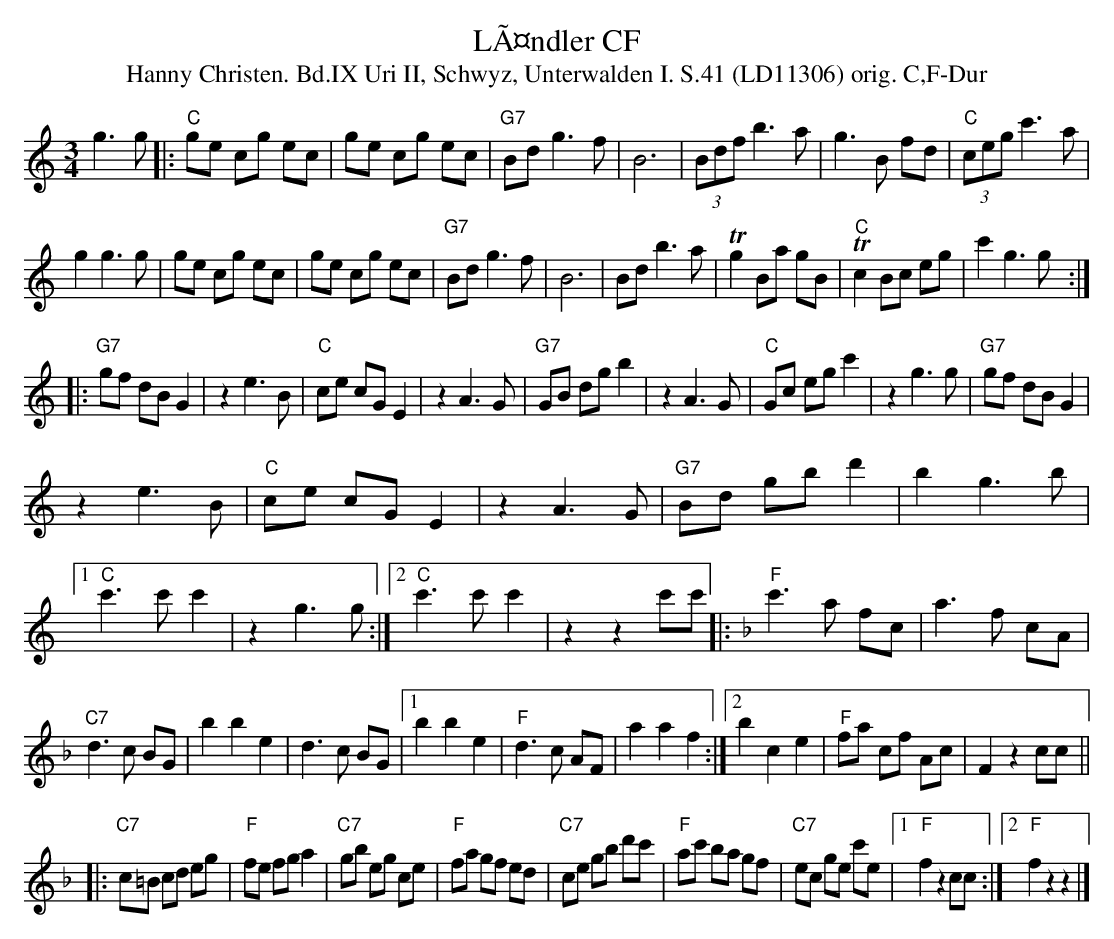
X:1
T: LÃ¤ndler CF
T:Hanny Christen. Bd.IX Uri II, Schwyz, Unterwalden I. S.41 (LD11306) orig. C,F-Dur
M:3/4
L:1/8
K:C
g3g |: "C"ge cg ec | ge cg ec | "G7"Bd g3f | B6 | (3Bdf b3a | g3B fd | "C"(3ceg c'3a |
g2 g3g | ge cg ec | ge cg ec | "G7"Bd g3f | B6 | Bd b3a | Tg2 Ba gB | T"C"c2 Bc eg | c'2 g3g :|
|: "G7"gf dB G2 | z2 e3B | "C"ce cG E2 | z2 A3G | "G7"GB dg b2 | z2 A3G | "C"Gc eg c'2 | z2 g3g | "G7"gf dB G2 |
z2 e3B | "C"ce cG E2 | z2 A3G | "G7"Bd gb d'2 | b2 g3b |1 "C"c'3c' c'2 | z2 g3g :|2 "C"c'3c' c'2 | z2z2c'c' |: [K:F] "F"c'3a fc | a3f cA |
"C7"d3c BG | b2b2e2 | d3c BG |1 b2b2e2 | "F"d3c AF | a2a2f2 :|2 b2c2e2 | "F"fa cf Ac | F2 z2 cc ||
|: "C7"c=B cd eg | "F"fe fg a2 | "C7"gb eg ce | "F"fa gf ed | "C7"ce gb d'c' | "F"ac' ba gf | "C7"ec ge c'e |1 "F"f2z2cc :|2 "F"f2 z2z2 |]
